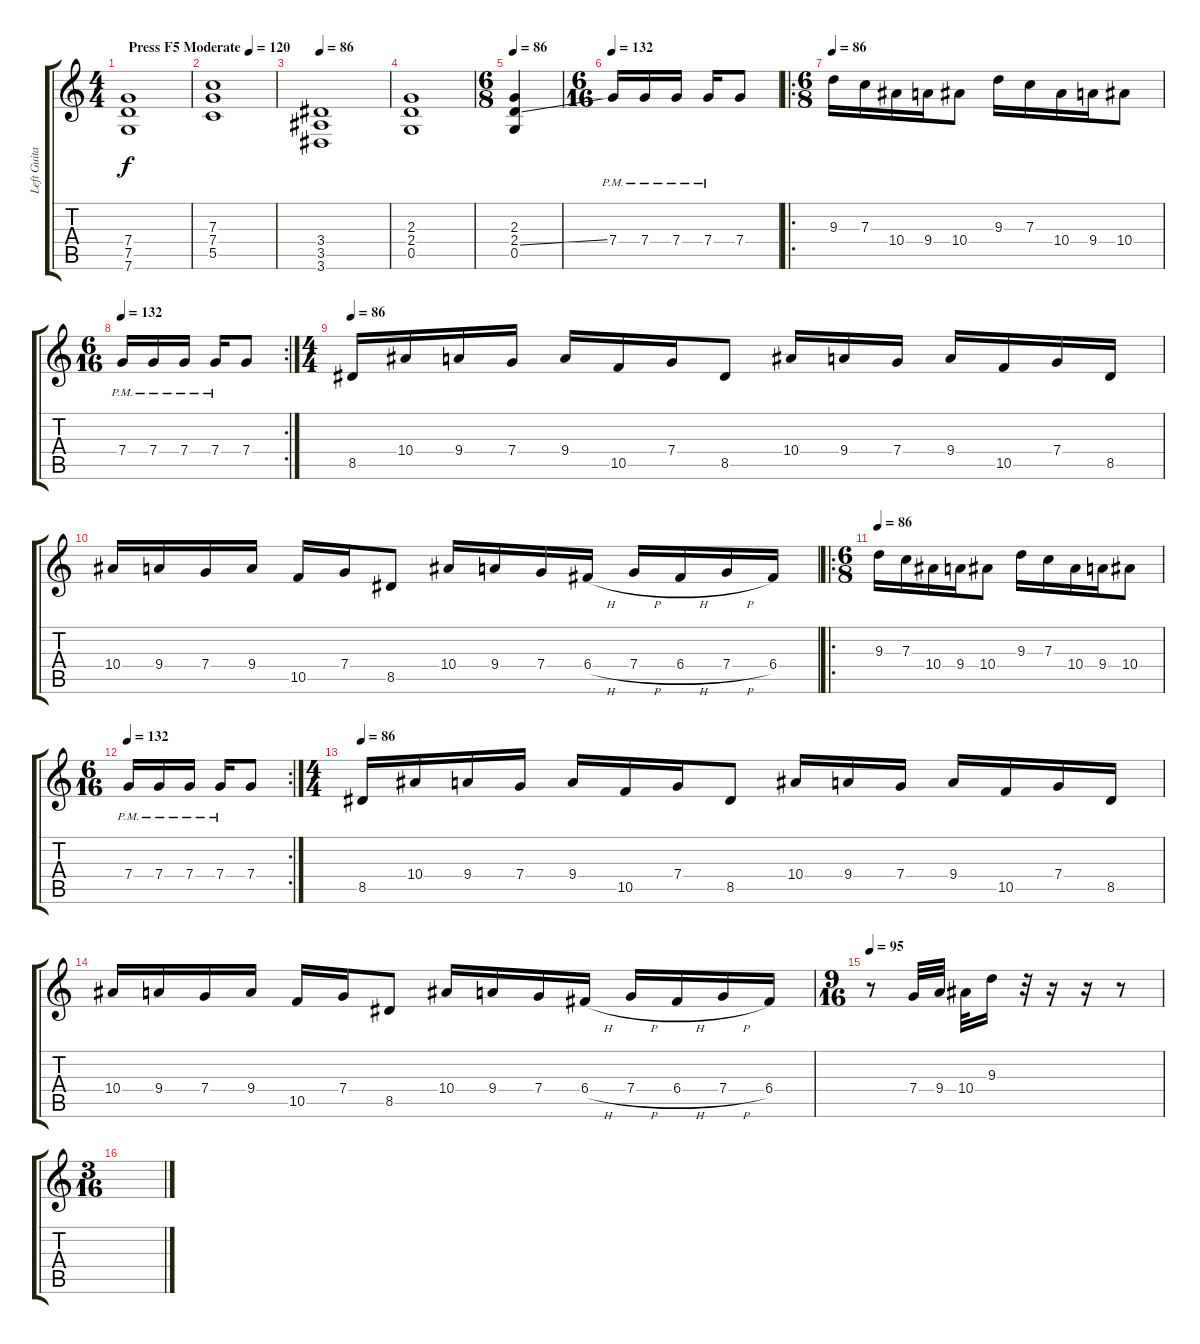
\track ("Left Guitar" "Left Guita") {instrument distortionguitar}
\staff {score tabs}
\tuning (D4 A3 F3 C3 G2 C2) {hide}
\ts (4 4)
\tempo (120 "Press F5 Moderate")
\tempo 86
\tempo (120 "Press F5 Moderate")
\clef g2
\ks c
(7.4 7.5 7.6).1{dy f instrument distortionguitar} |
(7.3 7.4 5.5).1 |
\tempo 86
(3.4 3.5 3.6).1 |
(2.3 2.4 0.5).1 |
\ts (6 8)
\tempo 86
(2.3 2.4{ss} 0.5).4 |
\ts (6 16)
\tempo 132
7.4{pm}.16 7.4{pm}.16 7.4{pm}.16 7.4{pm}.16 7.4.8 |
\ro
\ts (6 8)
\tempo 86
9.3.16 7.3.16 10.4.16 9.4.16 10.4.8 9.3.16 7.3.16 10.4.16 9.4.16 10.4.8 |
\rc 2
\ts (6 16)
\tempo 132
7.4{pm}.16 7.4{pm}.16 7.4{pm}.16 7.4{pm}.16 7.4.8 |
\ts (4 4)
\tempo 86
8.5.16 10.4.16 9.4.16 7.4.16 9.4.16 10.5.16 7.4.16 8.5.8 10.4.16 9.4.16 7.4.16 9.4.16 10.5.16 7.4.16 8.5.16 |
10.4.16 9.4.16 7.4.16 9.4.16 10.5.16 7.4.16 8.5.8 10.4.16 9.4.16 7.4.16 6.4{h}.16 7.4{h}.16 6.4{h}.16 7.4{h}.16 6.4.16 |
\ro
\ts (6 8)
\tempo 86
9.3.16 7.3.16 10.4.16 9.4.16 10.4.8 9.3.16 7.3.16 10.4.16 9.4.16 10.4.8 |
\rc 2
\ts (6 16)
\tempo 132
7.4{pm}.16 7.4{pm}.16 7.4{pm}.16 7.4{pm}.16 7.4.8 |
\ts (4 4)
\tempo 86
8.5.16 10.4.16 9.4.16 7.4.16 9.4.16 10.5.16 7.4.16 8.5.8 10.4.16 9.4.16 7.4.16 9.4.16 10.5.16 7.4.16 8.5.16 |
10.4.16 9.4.16 7.4.16 9.4.16 10.5.16 7.4.16 8.5.8 10.4.16 9.4.16 7.4.16 6.4{h}.16 7.4{h}.16 6.4{h}.16 7.4{h}.16 6.4.16 |
\ts (9 16)
\tempo 95
r.8 7.4.32 9.4.32 10.4.32 9.3.16 r.32 r.16 r.16 r.8 |
\ts (3 16)
